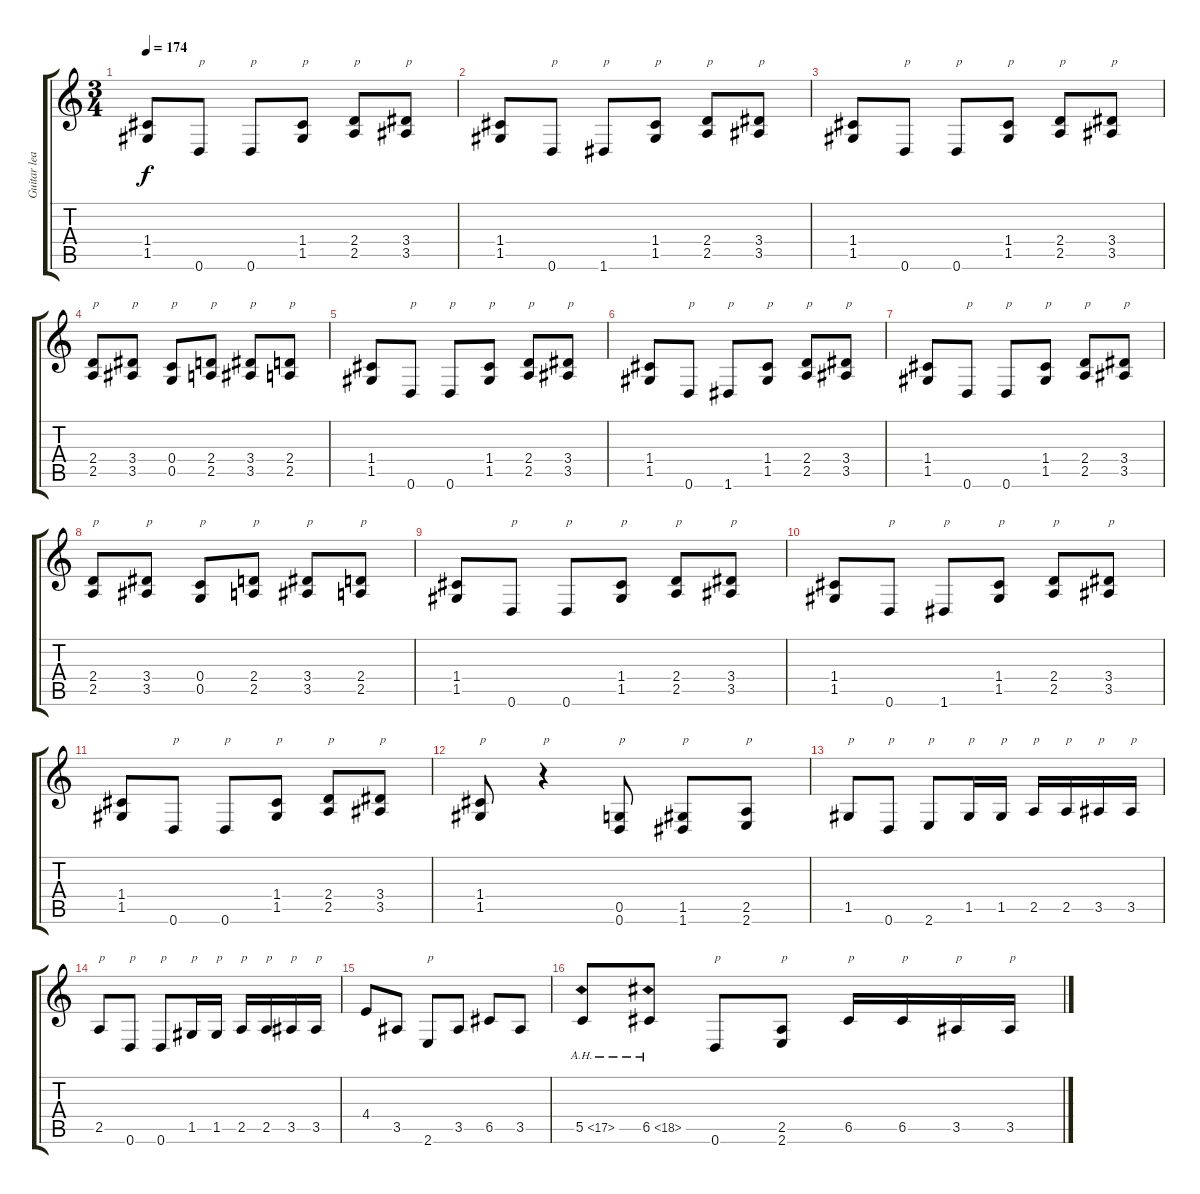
\track ("Guitar lead 2" "Guitar lea") {instrument distortionguitar}
\staff {score tabs}
\tuning (D4 A3 F3 C3 G2 D2) {hide}
\ts (3 4)
\tempo 174
\clef g2
\ks c
(1.4 1.5).8{dy f} 0.6.8{txt "p"} 0.6.8{txt "p"} (1.4 1.5).8{txt "p"} (2.4 2.5).8{txt "p"} (3.4 3.5).8{txt "p"} |
(1.4 1.5).8 0.6.8{txt "p"} 1.6.8{txt "p"} (1.4 1.5).8{txt "p"} (2.4 2.5).8{txt "p"} (3.4 3.5).8{txt "p"} |
(1.4 1.5).8 0.6.8{txt "p"} 0.6.8{txt "p"} (1.4 1.5).8{txt "p"} (2.4 2.5).8{txt "p"} (3.4 3.5).8{txt "p"} |
(2.4 2.5).8{txt "p"} (3.4 3.5).8{txt "p"} (0.4 0.5).8{txt "p"} (2.4 2.5).8{txt "p"} (3.4 3.5).8{txt "p"} (2.4 2.5).8{txt "p"} |
(1.4 1.5).8 0.6.8{txt "p"} 0.6.8{txt "p"} (1.4 1.5).8{txt "p"} (2.4 2.5).8{txt "p"} (3.4 3.5).8{txt "p"} |
(1.4 1.5).8 0.6.8{txt "p"} 1.6.8{txt "p"} (1.4 1.5).8{txt "p"} (2.4 2.5).8{txt "p"} (3.4 3.5).8{txt "p"} |
(1.4 1.5).8 0.6.8{txt "p"} 0.6.8{txt "p"} (1.4 1.5).8{txt "p"} (2.4 2.5).8{txt "p"} (3.4 3.5).8{txt "p"} |
(2.4 2.5).8{txt "p"} (3.4 3.5).8{txt "p"} (0.4 0.5).8{txt "p"} (2.4 2.5).8{txt "p"} (3.4 3.5).8{txt "p"} (2.4 2.5).8{txt "p"} |
(1.4 1.5).8 0.6.8{txt "p"} 0.6.8{txt "p"} (1.4 1.5).8{txt "p"} (2.4 2.5).8{txt "p"} (3.4 3.5).8{txt "p"} |
(1.4 1.5).8 0.6.8{txt "p"} 1.6.8{txt "p"} (1.4 1.5).8{txt "p"} (2.4 2.5).8{txt "p"} (3.4 3.5).8{txt "p"} |
(1.4 1.5).8 0.6.8{txt "p"} 0.6.8{txt "p"} (1.4 1.5).8{txt "p"} (2.4 2.5).8{txt "p"} (3.4 3.5).8{txt "p"} |
(1.4 1.5).8{txt "p"} r.4{txt "p"} (0.5 0.6).8{txt "p"} (1.5 1.6).8{txt "p"} (2.5 2.6).8{txt "p"} |
1.5.8{txt "p"} 0.6.8{txt "p"} 2.6.8{txt "p"} 1.5.16{txt "p"} 1.5.16{txt "p"} 2.5.16{txt "p"} 2.5.16{txt "p"} 3.5.16{txt "p"} 3.5.16{txt "p"} |
2.5.8{txt "p"} 0.6.8{txt "p"} 0.6.8{txt "p"} 1.5.16{txt "p"} 1.5.16{txt "p"} 2.5.16{txt "p"} 2.5.16{txt "p"} 3.5.16{txt "p"} 3.5.16{txt "p"} |
4.4.8 3.5.8 2.6.8{txt "p"} 3.5.8 6.5.8 3.5.8 |
5.5{ah 12}.8 6.5{ah 12}.8 0.6.8{txt "p"} (2.5 2.6).8{txt "p"} 6.5.16{txt "p"} 6.5.16{txt "p"} 3.5.16{txt "p"} 3.5.16{txt "p"}
